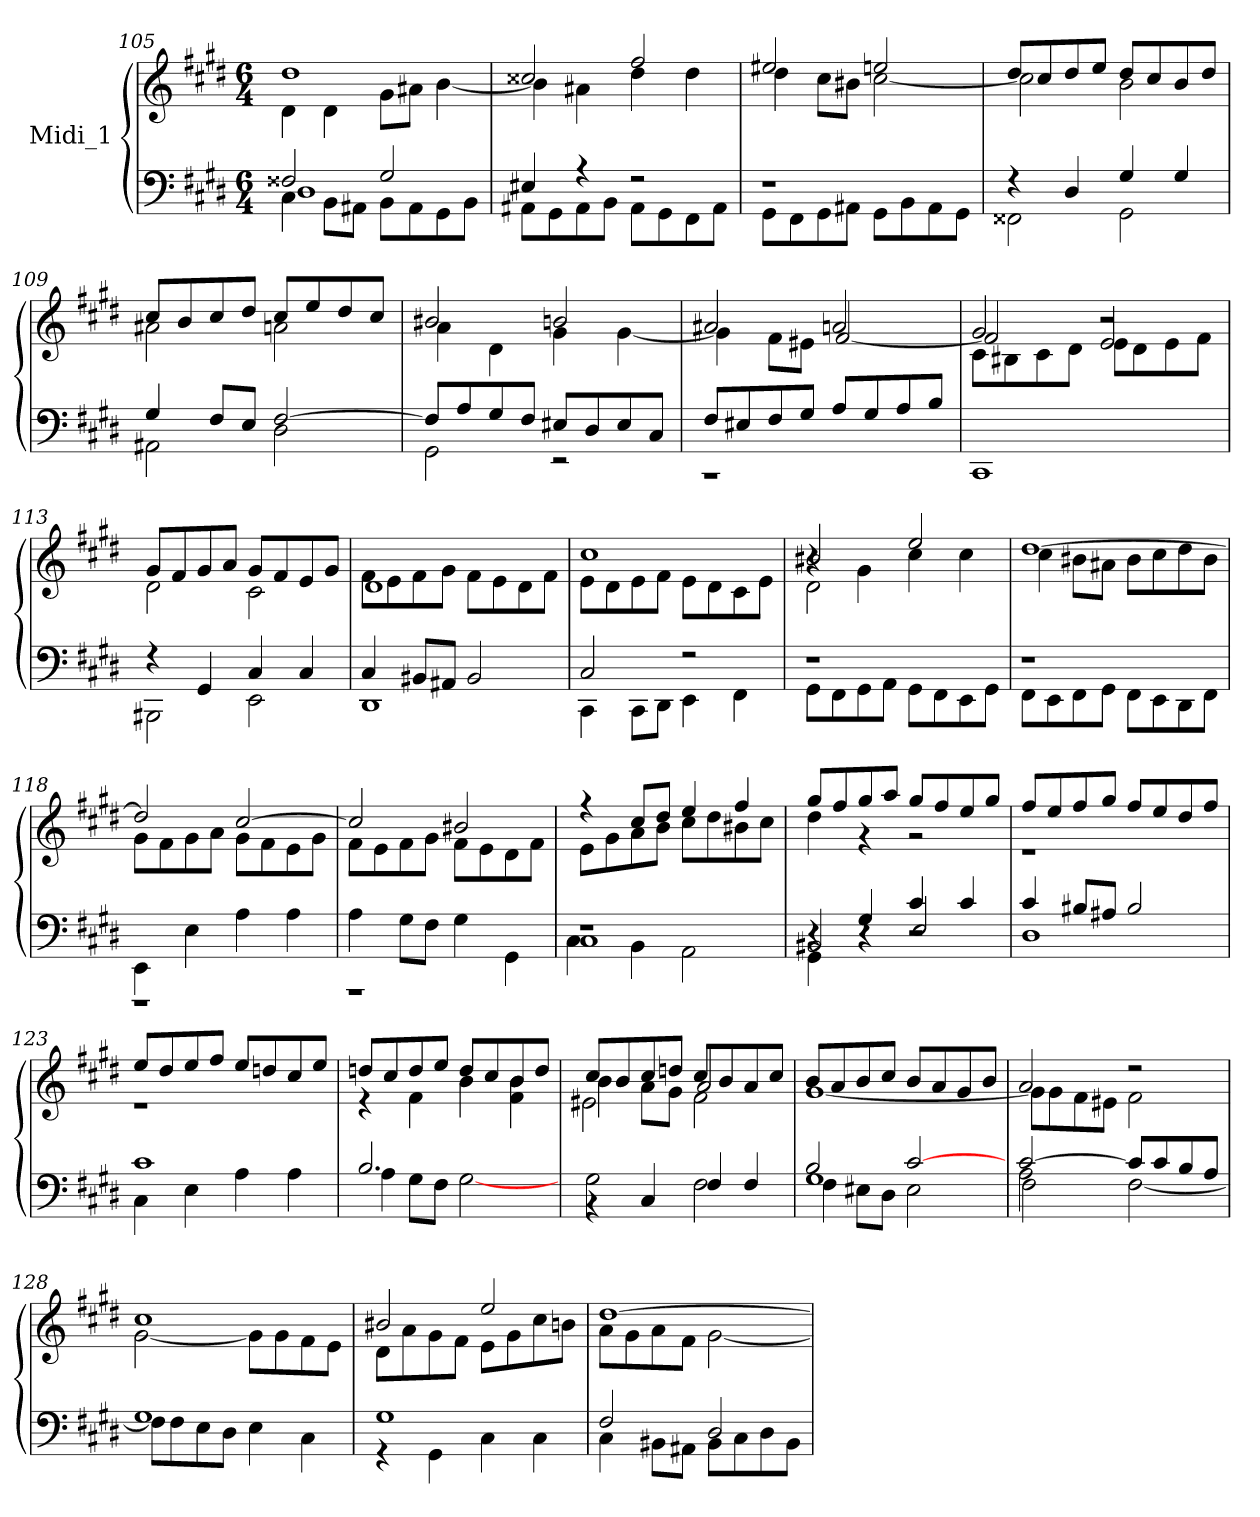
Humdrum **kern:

**kern	**kern
*part1	*part1
*staff2	*staff1
*I"Midi_1	*
*clefF4	*clefG2
*k[f#c#g#d#]	*k[f#c#g#d#]
*E:	*E:
*M6/4	*M6/4
=105	=105
*^	*^
*	*^	*	*
2F##X/	4C#\	1D#\	1dd#/	4d#\
.	8BB\L	.	.	4d#\
.	8AA#X\J	.	.	.
2G#/	8BB\L	.	.	8g#\L
.	8AA#\	.	.	8a#X\J
.	8GG#\	.	.	[4b\
.	8BB\J	.	.	.
!!LO:LB:g=z
=106	=106	=106	=106	=106
*	*	*	*	*^
4E#X/	8AA#X\L	1ryy	2cc##X/	4b\]	1ryy
.	8GG#\	.	.	.	.
4r	8AA#\	.	.	4a#X\	.
.	8BB\J	.	.	.	.
2r	8AA#\L	.	2ff#/	4dd#\	.
.	8GG#\	.	.	.	.
.	8FF#\	.	.	4dd#\	.
.	8AA#\J	.	.	.	.
=107	=107	=107	=107	=107	=107
1r	8GG#\L	1ryy	2ee#X/	4dd#\	1ryy
.	8FF#\	.	.	.	.
.	8GG#\	.	.	8cc#\L	.
.	8AA#X\J	.	.	8b#X\J	.
.	8GG#\L	.	2een/	[2cc#\	.
.	8BB\	.	.	.	.
.	8AA#\	.	.	.	.
.	8GG#\J	.	.	.	.
=108	=108	=108	=108	=108	=108
4r	2FF##X\	1ryy	8dd#/L	2cc#\]	1ryy
.	.	.	8cc#/	.	.
4D#/	.	.	8dd#/	.	.
.	.	.	8ee/J	.	.
4G#/	2GG#\	.	8dd#/L	2b\	.
.	.	.	8cc#/	.	.
4G#/	.	.	8b/	.	.
.	.	.	8dd#/J	.	.
=109	=109	=109	=109	=109	=109
4G#/	2AA#X\	1ryy	8cc#/L	2a#X\	1ryy
.	.	.	8b/	.	.
8F#/L	.	.	8cc#/	.	.
8E/J	.	.	8dd#/J	.	.
[2F#/	2D#\	.	8cc#/L	2an\	.
.	.	.	8ee/	.	.
.	.	.	8dd#/	.	.
.	.	.	8cc#/J	.	.
*	*v	*v	*	*	*
!!LO:LB:g=z	!!	!!
=110	=110	=110	=110	=110
8F#/L]	2GG#\	2b#X/	4a\	1ryy
8A/	.	.	.	.
8G#/	.	.	4d#	.
8F#/J	.	.	.	.
8E#X/L	2r	2bn/	4g#\	.
8D#/	.	.	.	.
8E#/	.	.	[4g#\	.
8C#/J	.	.	.	.
=111	=111	=111	=111	=111
8F#/L	1r	2a#X/	4g#\]	2ryy
8E#X/	.	.	.	.
8F#/	.	.	8f#L	.
8G#/J	.	.	8e#XJ	.
8A/L	.	2an/	[2f#/	8ryy
8G#/	.	.	.	8ryy
8A/	.	.	.	8ryy
8B/J	.	.	.	8ryy
=112	=112	=112	=112	=112
1ryy	1CC#\	2g#/	2f#/]	8c#\L
.	.	.	.	8B#X\
.	.	.	.	8c#\
.	.	.	.	8d#\J
.	.	2r	2e/	8e\L
.	.	.	.	8d#\
.	.	.	.	8e\
.	.	.	.	8f#\J
=113	=113	=113	=113	=113
4r	2BBB#X\	8g#L	2d#\	1ryy
.	.	8f#/	.	.
4GG#/	.	8g#/	.	.
.	.	8a/J	.	.
4C#/	2EE\	8g#L	2c#\	.
.	.	8f#/	.	.
4C#/	.	8e/	.	.
.	.	8g#/J	.	.
!!LO:LB:g=z	!!	!!
=114	=114	=114	=114	=114
4C#/	1DD#\	8f#\L	1d#\	1ryy
.	.	8e\	.	.
8BB#X/L	.	8f#\	.	.
8AA#X/J	.	8g#\J	.	.
2BB#/	.	8f#\L	.	.
.	.	8e\	.	.
.	.	8d#\	.	.
.	.	8f#\J	.	.
=115	=115	=115	=115	=115
2C#/	4CC#\	8e\L	1cc#\	1ryy
.	.	8d#\	.	.
.	8CC#\L	8e\	.	.
.	8DD#\J	8f#\J	.	.
2r	4EE\	8e\L	.	.
.	.	8d#\	.	.
.	4FF#\	8c#\	.	.
.	.	8e\J	.	.
=116	=116	=116	=116	=116
1r	8GG#L	2d#\	2b#X/	4r
.	8FF#	.	.	.
.	8GG#	.	.	4g#\
.	8AAJ	.	.	.
.	8GG#L	2ryy	2ee/	4cc#\
.	8FF#	.	.	.
.	8EE	.	.	4cc#\
.	8GG#J	.	.	.
=117	=117	=117	=117	=117
1r	8FF#L	[1dd#/	4cc#\	1ryy
.	8EE	.	.	.
.	8FF#	.	8b#X\L	.
.	8GG#J	.	8a#X\J	.
.	8FF#L	.	8b#\L	.
.	8EE	.	8cc#\	.
.	8DD#	.	8dd#\	.
.	8FF#J	.	8b#\J	.
!!LO:LB:g=z
=118	=118	=118	=118	=118
*	*^	*	*	*^
1ryy	4EE	1r	2dd#/]	8g#\L	1ryy	1ryy
.	.	.	.	8f#\	.	.
.	4E	.	.	8g#\	.	.
.	.	.	.	8a\J	.	.
.	4A\	.	[2cc#/	8g#\L	.	.
.	.	.	.	8f#\	.	.
.	4A\	.	.	8e\	.	.
.	.	.	.	8g#\J	.	.
=119	=119	=119	=119	=119	=119	=119
1ryy	4A\	1r	2cc#/]	8f#\L	1ryy	1ryy
.	.	.	.	8e\	.	.
.	8G#\L	.	.	8f#\	.	.
.	8F#\J	.	.	8g#\J	.	.
.	4G#\	.	2b#X/	8f#L	.	.
.	.	.	.	8e\	.	.
.	4GG#\	.	.	8d#\	.	.
.	.	.	.	8f#\J	.	.
=120	=120	=120	=120	=120	=120	=120
1C#/	4C#\	1r	4r	8e\L	1ryy	1ryy
.	.	.	.	8g#\	.	.
.	4BB\	.	8cc#/L	8a\	.	.
.	.	.	8dd#/J	8b\J	.	.
.	2AA\	.	4ee/	8cc#\L	.	.
.	.	.	.	8dd#\	.	.
.	.	.	4ff#/	8b#X\	.	.
.	.	.	.	8cc#\J	.	.
=121	=121	=121	=121	=121	=121	=121
4r	2BB#X/	4GG#\	8gg#L	4dd#\	1ryy	1ryy
.	.	.	8ff#/	.	.	.
4G#/	.	4r	8gg#/	4r	.	.
.	.	.	8aa/J	.	.	.
4c#/	2E/	2r	8gg#L	2r	.	.
.	.	.	8ff#/	.	.	.
4c#/	.	.	8ee/	.	.	.
.	.	.	8gg#/J	.	.	.
!!LO:LB:g=z	!!	!!	!!
=122	=122	=122	=122	=122	=122	=122
4c#/	1D#\	1ryy	8ff#/L	1r	1ryy	1ryy
.	.	.	8ee/	.	.	.
8B#X/L	.	.	8ff#/	.	.	.
8A#X/J	.	.	8gg#/J	.	.	.
2B#/	.	.	8ff#/L	.	.	.
.	.	.	8ee/	.	.	.
.	.	.	8dd#/	.	.	.
.	.	.	8ff#/J	.	.	.
=123	=123	=123	=123	=123	=123	=123
1c#/	4C#\	1ryy	8ee/L	1r	1ryy	1ryy
.	.	.	8dd#/	.	.	.
.	4E\	.	8ee/	.	.	.
.	.	.	8ff#/J	.	.	.
.	4A\	.	8ee/L	.	.	.
.	.	.	8ddn/	.	.	.
.	4A\	.	8cc#/	.	.	.
.	.	.	8ee/J	.	.	.
=124	=124	=124	=124	=124	=124	=124
2.B/	4A\	1ryy	8ddnL	4r	1ryy	1ryy
.	.	.	8cc#/	.	.	.
.	8G#\L	.	8dd/	4f#\	.	.
.	8F#\J	.	8ee/J	.	.	.
.	[2G#\	.	8ddL	4b\	.	.
.	.	.	8cc#/	.	.	.
4ryy	.	.	8b/	4f#\ 4b\	.	.
.	.	.	8dd/J	.	.	.
=125	=125	=125	=125	=125	=125	=125
1ryy	2G#\	4r	8cc#L	4b\	2e#X\	1ryy
.	.	.	8b/	.	.	.
.	.	4C#/	8cc#/	8a\L	.	.
.	.	.	8ddn/J	8g#\J	.	.
.	2F#\	4F#/	8cc#/L	2a/	2f#\	.
.	.	.	8b/	.	.	.
.	.	4F#/	8a/	.	.	.
.	.	.	8cc#/J	.	.	.
!!LO:LB:g=z	!!	!!	!!
=126	=126	=126	=126	=126	=126	=126
2B/	1G#\	4F#\	8bL	[1g#\	1ryy	1ryy
.	.	.	8a	.	.	.
.	.	8E#X\L	8b	.	.	.
.	.	8D#\J	8cc#J	.	.	.
[2c#/	.	2E#\	8bL	.	.	.
.	.	.	8a	.	.	.
.	.	.	8g#	.	.	.
.	.	.	8bJ	.	.	.
=127	=127	=127	=127	=127	=127	=127
[2c#/	2A	2F#\	2a/	8g#L]	1ryy	1ryy
.	.	.	.	8g#	.	.
.	.	.	.	8f#	.	.
.	.	.	.	8e#XJ	.	.
8c#/L]	[2F#\	2ryy	2r	2f#\	.	.
8c#/	.	.	.	.	.	.
8B/	.	.	.	.	.	.
8A/J	.	.	.	.	.	.
=128	=128	=128	=128	=128	=128	=128
1G#/	8F#L]	1ryy	1cc#/	[2g#\	1ryy	1ryy
.	8F#\	.	.	.	.	.
.	8E\	.	.	.	.	.
.	8D#\J	.	.	.	.	.
.	4E\	.	.	8g#L]	.	.
.	.	.	.	8g#	.	.
.	4C#\	.	.	8f#	.	.
.	.	.	.	8eJ	.	.
=129	=129	=129	=129	=129	=129	=129
1G#/	4r	1ryy	2b#X/	8d#L	1ryy	1ryy
.	.	.	.	8a	.	.
.	4GG#\	.	.	8g#	.	.
.	.	.	.	8f#J	.	.
.	4C#\	.	2ee/	8e\L	.	.
.	.	.	.	8g#\	.	.
.	4C#\	.	.	8cc#\	.	.
.	.	.	.	8bn\J	.	.
!!LO:LB:g=z	!!	!!	!!
=130	=130	=130	=130	=130	=130	=130
2F#/	4C#\	1ryy	[1dd#/	8a\L	1ryy	1ryy
.	.	.	.	8g#\	.	.
.	8BB#X\L	.	.	8a\	.	.
.	8AA#X\J	.	.	8f#\J	.	.
2D#/	8BB#\L	.	.	[2g#\	.	.
.	8C#\	.	.	.	.	.
.	8D#\	.	.	.	.	.
.	8BB#\J	.	.	.	.	.
*v	*v	*v	*	*	*	*
*	*v	*v	*v	*v
=	=
*-	*-
